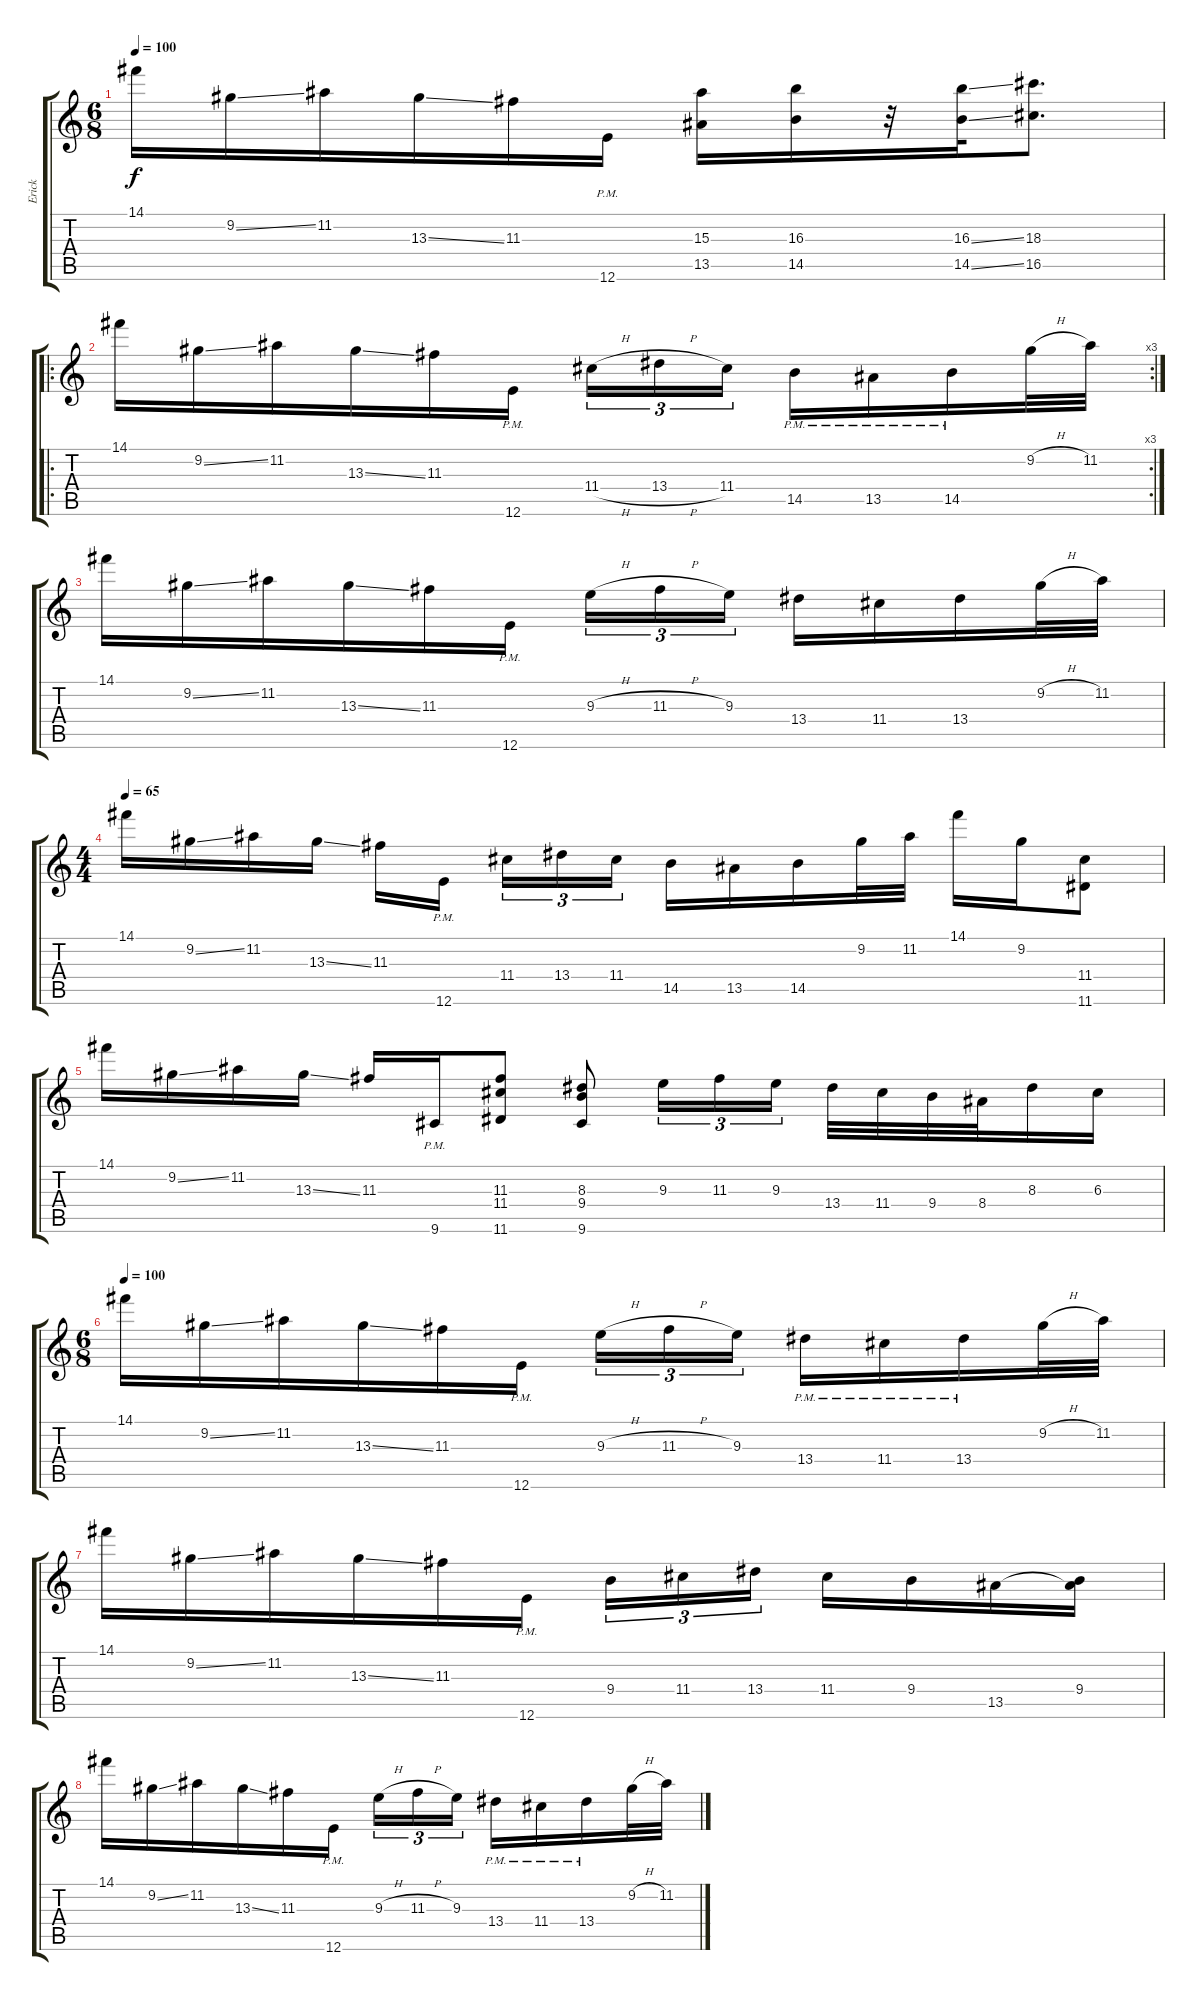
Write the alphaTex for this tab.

\track ("Erick" "Erick") {instrument distortionguitar}
\staff {score tabs}
\tuning (E4 B3 G3 D3 A2 E2) {hide}
\ts (6 8)
\tempo 100
\clef g2
\ks c
14.1.16{dy f} 9.2{ss}.16 11.2.16 13.3{ss}.16 11.3.16 12.6{pm}.16 (15.3 13.5).16 (16.3 14.5).16 r.32 (16.3{ss} 14.5{ss}).32 (18.3 16.5).8{d} |
\ro
\rc 3
14.1.16 9.2{ss}.16 11.2.16 13.3{ss}.16 11.3.16 12.6{pm}.16 11.4{h}.16{tu (3 2)} 13.4{h}.16{tu (3 2)} 11.4.16{tu (3 2)} 14.5{pm}.16 13.5{pm}.16 14.5{pm}.16 9.2{h}.32 11.2.32 |
14.1.16 9.2{ss}.16 11.2.16 13.3{ss}.16 11.3.16 12.6{pm}.16 9.3{h}.16{tu (3 2)} 11.3{h}.16{tu (3 2)} 9.3.16{tu (3 2)} 13.4.16 11.4.16 13.4.16 9.2{h}.32 11.2.32 |
\ts (4 4)
\tempo 65
14.1.16 9.2{ss}.16 11.2.16 13.3{ss}.16 11.3.16 12.6{pm}.16 11.4.16{tu (3 2)} 13.4.16{tu (3 2)} 11.4.16{tu (3 2)} 14.5.16 13.5.16 14.5.16 9.2.32 11.2.32 14.1.16 9.2.16 (11.4 11.6).8 |
14.1.16 9.2{ss}.16 11.2.16 13.3{ss}.16 11.3.16 9.6{pm}.16 (11.3 11.4 11.6).8 (8.3 9.4 9.6).8 9.3.16{tu (3 2)} 11.3.16{tu (3 2)} 9.3.16{tu (3 2)} 13.4.32 11.4.32 9.4.32 8.4.32 8.3.16 6.3.16 |
\ts (6 8)
\tempo 100
14.1.16 9.2{ss}.16 11.2.16 13.3{ss}.16 11.3.16 12.6{pm}.16 9.3{h}.16{tu (3 2)} 11.3{h}.16{tu (3 2)} 9.3.16{tu (3 2)} 13.4{pm}.16 11.4{pm}.16 13.4{pm}.16 9.2{h}.32 11.2.32 |
14.1.16 9.2{ss}.16 11.2.16 13.3{ss}.16 11.3.16 12.6{pm}.16 9.4.16{tu (3 2)} 11.4.16{tu (3 2)} 13.4.16{tu (3 2)} 11.4.16 9.4.16 13.5.16 (9.4 13.5{t}).16 |
14.1.16 9.2{ss}.16 11.2.16 13.3{ss}.16 11.3.16 12.6{pm}.16 9.3{h}.16{tu (3 2)} 11.3{h}.16{tu (3 2)} 9.3.16{tu (3 2)} 13.4{pm}.16 11.4{pm}.16 13.4{pm}.16 9.2{h}.32 11.2.32
